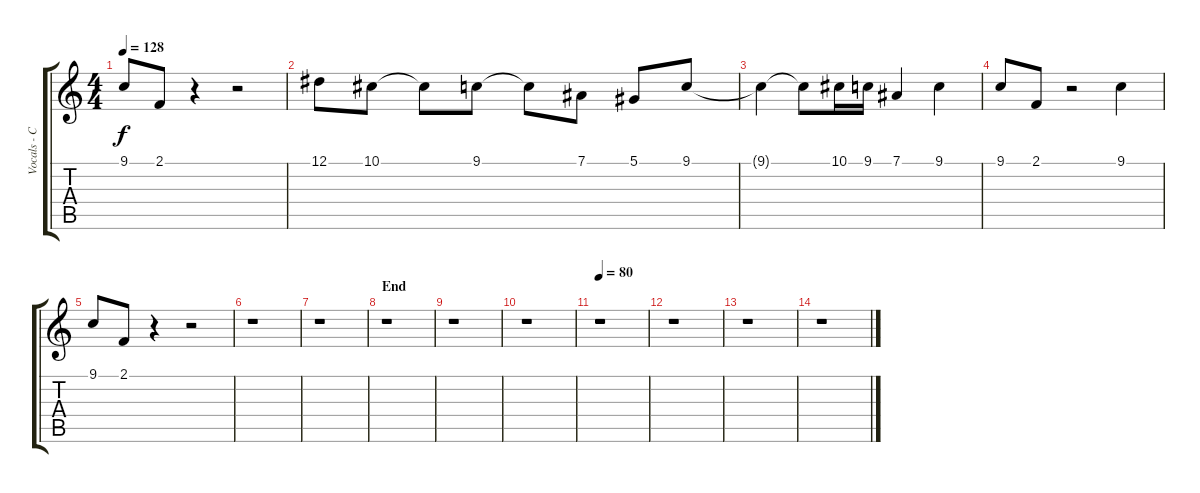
\track ("Vocals - Chris Bay" "Vocals - C") {instrument stringensemble1}
\staff {score tabs}
\tuning (Eb4 Bb3 Gb3 Db3 Ab2 Eb2) {hide}
\ts (4 4)
\tempo 128
\clef g2
\ks c
9.1.8{dy f} 2.1.8 r.4 r.2 |
12.1.8 10.1.8 10.1{t}.8 9.1.8 9.1{t}.8 7.1.8 5.1.8 9.1.8 |
9.1{t}.4 9.1{t}.8 10.1.16 9.1.16 7.1.4 9.1.4 |
9.1.8 2.1.8 r.2 9.1.4 |
9.1.8 2.1.8 r.4 r.2 |
r.1 |
r.1 |
\section ("" "End")
r.1 |
r.1 |
r.1 |
\tempo 80
r.1 |
r.1 |
r.1 |
r.1
